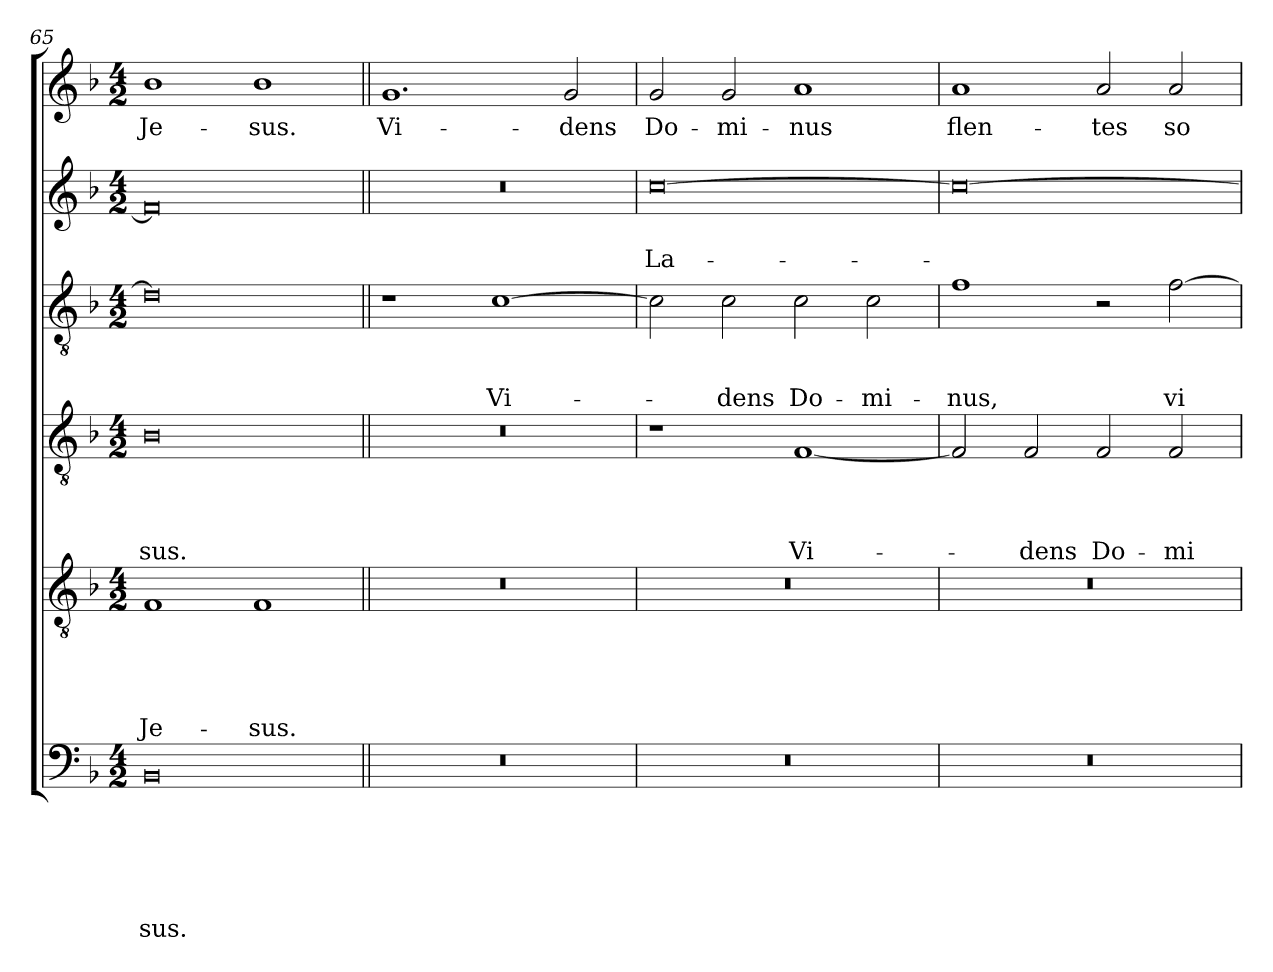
**kern	**text	**text	**text	**text	**text	**text	**kern	**text	**text	**text	**text	**text	**kern	**text	**text	**text	**text	**kern	**text	**text	**text	**kern	**text	**text	**kern	**text
*part6	*part6	*part6	*part6	*part6	*part6	*part6	*part5	*part5	*part5	*part5	*part5	*part5	*part4	*part4	*part4	*part4	*part4	*part3	*part3	*part3	*part3	*part2	*part2	*part2	*part1	*part1
*staff6	*staff6	*staff6	*staff6	*staff6	*staff6	*staff6	*staff5	*staff5	*staff5	*staff5	*staff5	*staff5	*staff4	*staff4	*staff4	*staff4	*staff4	*staff3	*staff3	*staff3	*staff3	*staff2	*staff2	*staff2	*staff1	*staff1
*clefF4	*	*	*	*	*	*	*clefGv2	*	*	*	*	*	*clefGv2	*	*	*	*	*clefGv2	*	*	*	*clefG2	*	*	*clefG2	*
*k[b-]	*	*	*	*	*	*	*k[b-]	*	*	*	*	*	*k[b-]	*	*	*	*	*k[b-]	*	*	*	*k[b-]	*	*	*k[b-]	*
*F:	*	*	*	*	*	*	*F:	*	*	*	*	*	*F:	*	*	*	*	*F:	*	*	*	*F:	*	*	*F:	*
*M4/2	*	*	*	*	*	*	*M4/2	*	*	*	*	*	*M4/2	*	*	*	*	*M4/2	*	*	*	*M4/2	*	*	*M4/2	*
=65	=65	=65	=65	=65	=65	=65	=65	=65	=65	=65	=65	=65	=65	=65	=65	=65	=65	=65	=65	=65	=65	=65	=65	=65	=65	=65
!	!	!	!	!	!	!LO:LY:b	!	!	!	!	!	!LO:LY:b	!	!	!	!	!LO:LY:b	!	!	!	!	!	!	!	!	!LO:LY:b
0BB-	.	.	.	.	.	-sus.	1F	.	.	.	.	Je-	0B-	.	.	.	-sus.	0d]	.	.	.	0f]	.	.	1b-	Je-
!	!	!	!	!	!	!	!	!	!	!	!	!LO:LY:b	!	!	!	!	!	!	!	!	!	!	!	!	!	!LO:LY:b
.	.	.	.	.	.	.	1F	.	.	.	.	-sus.	.	.	.	.	.	.	.	.	.	.	.	.	1b-	-sus.
=66||	=66||	=66||	=66||	=66||	=66||	=66||	=66||	=66||	=66||	=66||	=66||	=66||	=66||	=66||	=66||	=66||	=66||	=66||	=66||	=66||	=66||	=66||	=66||	=66||	=66||	=66||
!	!	!	!	!	!	!	!	!	!	!	!	!	!	!	!	!	!	!	!	!	!	!	!	!	!	!LO:LY:b
0r	.	.	.	.	.	.	0r	.	.	.	.	.	0r	.	.	.	.	1r	.	.	.	0r	.	.	1.g	Vi-
!	!	!	!	!	!	!	!	!	!	!	!	!	!	!	!	!	!	!	!	!	!LO:LY:b	!	!	!	!	!
.	.	.	.	.	.	.	.	.	.	.	.	.	.	.	.	.	.	[1c	.	.	Vi-	.	.	.	.	.
!	!	!	!	!	!	!	!	!	!	!	!	!	!	!	!	!	!	!	!	!	!	!	!	!	!	!LO:LY:b
.	.	.	.	.	.	.	.	.	.	.	.	.	.	.	.	.	.	.	.	.	.	.	.	.	2g/	-dens
=67	=67	=67	=67	=67	=67	=67	=67	=67	=67	=67	=67	=67	=67	=67	=67	=67	=67	=67	=67	=67	=67	=67	=67	=67	=67	=67
!	!	!	!	!	!	!	!	!	!	!	!	!	!	!	!	!	!	!	!	!	!	!	!	!LO:LY:b	!	!LO:LY:b
0r	.	.	.	.	.	.	0r	.	.	.	.	.	1r	.	.	.	.	2c\]	.	.	.	[0cc	.	La-	2g/	Do-
!	!	!	!	!	!	!	!	!	!	!	!	!	!	!	!	!	!	!	!	!	!LO:LY:b	!	!	!	!	!LO:LY:b
.	.	.	.	.	.	.	.	.	.	.	.	.	.	.	.	.	.	2c\	.	.	-dens	.	.	.	2g/	-mi-
!	!	!	!	!	!	!	!	!	!	!	!	!	!	!	!	!	!LO:LY:b	!	!	!	!LO:LY:b	!	!	!	!	!LO:LY:b
.	.	.	.	.	.	.	.	.	.	.	.	.	[1F	.	.	.	Vi-	2c\	.	.	Do-	.	.	.	1a	-nus
!	!	!	!	!	!	!	!	!	!	!	!	!	!	!	!	!	!	!	!	!	!LO:LY:b	!	!	!	!	!
.	.	.	.	.	.	.	.	.	.	.	.	.	.	.	.	.	.	2c\	.	.	-mi-	.	.	.	.	.
!!LO:LB:g=z
=68	=68	=68	=68	=68	=68	=68	=68	=68	=68	=68	=68	=68	=68	=68	=68	=68	=68	=68	=68	=68	=68	=68	=68	=68	=68	=68
!	!	!	!	!	!	!	!	!	!	!	!	!	!	!	!	!	!	!	!	!	!LO:LY:b	!	!	!	!	!LO:LY:b
0r	.	.	.	.	.	.	0r	.	.	.	.	.	2F/]	.	.	.	.	1f	.	.	-nus,	0cc_	.	.	1a	flen-
!	!	!	!	!	!	!	!	!	!	!	!	!	!	!	!	!	!LO:LY:b	!	!	!	!	!	!	!	!	!
.	.	.	.	.	.	.	.	.	.	.	.	.	2F/	.	.	.	-dens	.	.	.	.	.	.	.	.	.
!	!	!	!	!	!	!	!	!	!	!	!	!	!	!	!	!	!LO:LY:b	!	!	!	!	!	!	!	!	!LO:LY:b
.	.	.	.	.	.	.	.	.	.	.	.	.	2F/	.	.	.	Do-	2r	.	.	.	.	.	.	2a/	-tes
!	!	!	!	!	!	!	!	!	!	!	!	!	!	!	!	!	!LO:LY:b	!	!	!	!LO:LY:b	!	!	!	!	!LO:LY:b
.	.	.	.	.	.	.	.	.	.	.	.	.	2F/	.	.	.	-mi-	[2f\	.	.	vi-	.	.	.	2a/	so-
=	=	=	=	=	=	=	=	=	=	=	=	=	=	=	=	=	=	=	=	=	=	=	=	=	=	=
*-	*-	*-	*-	*-	*-	*-	*-	*-	*-	*-	*-	*-	*-	*-	*-	*-	*-	*-	*-	*-	*-	*-	*-	*-	*-	*-
